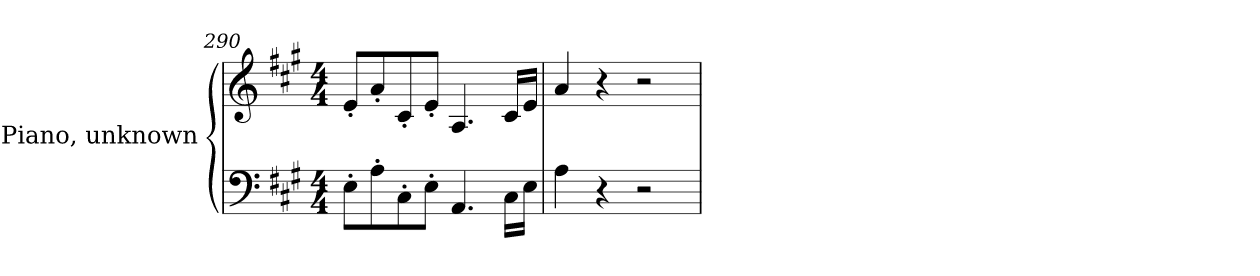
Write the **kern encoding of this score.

**kern	**kern
*part1	*part1
*staff2	*staff1
*I"Piano, unknown	*
*I'Pno.	*
*clefF4	*clefG2
*k[f#c#g#]	*k[f#c#g#]
*M4/4	*M4/4
=290	=290
8E'\L	8e'/L
8A'\	8a'/
8C#'\	8c#'/
8E'\J	8e'/J
4.AA/	4.A/
16C#\LL	16c#/LL
16E\JJ	16e/JJ
=291	=291
4A\	4a/
4r	4r
2r	2r
=	=
*-	*-
